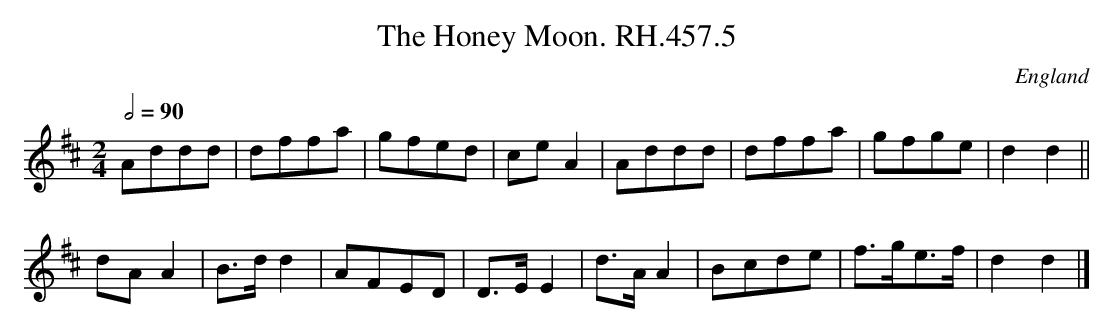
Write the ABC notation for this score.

X:1
T:Honey Moon. RH.457.5, The
O:England
M:2/4
L:1/8
Q:2/4=90
K:D
Addd|dffa|gfed|ceA2|Addd|dffa|gfge|d2d2||
dAA2|B>dd2|AFED|D>EE2|d>AA2|Bcde|f>ge>f|d2d2|]
